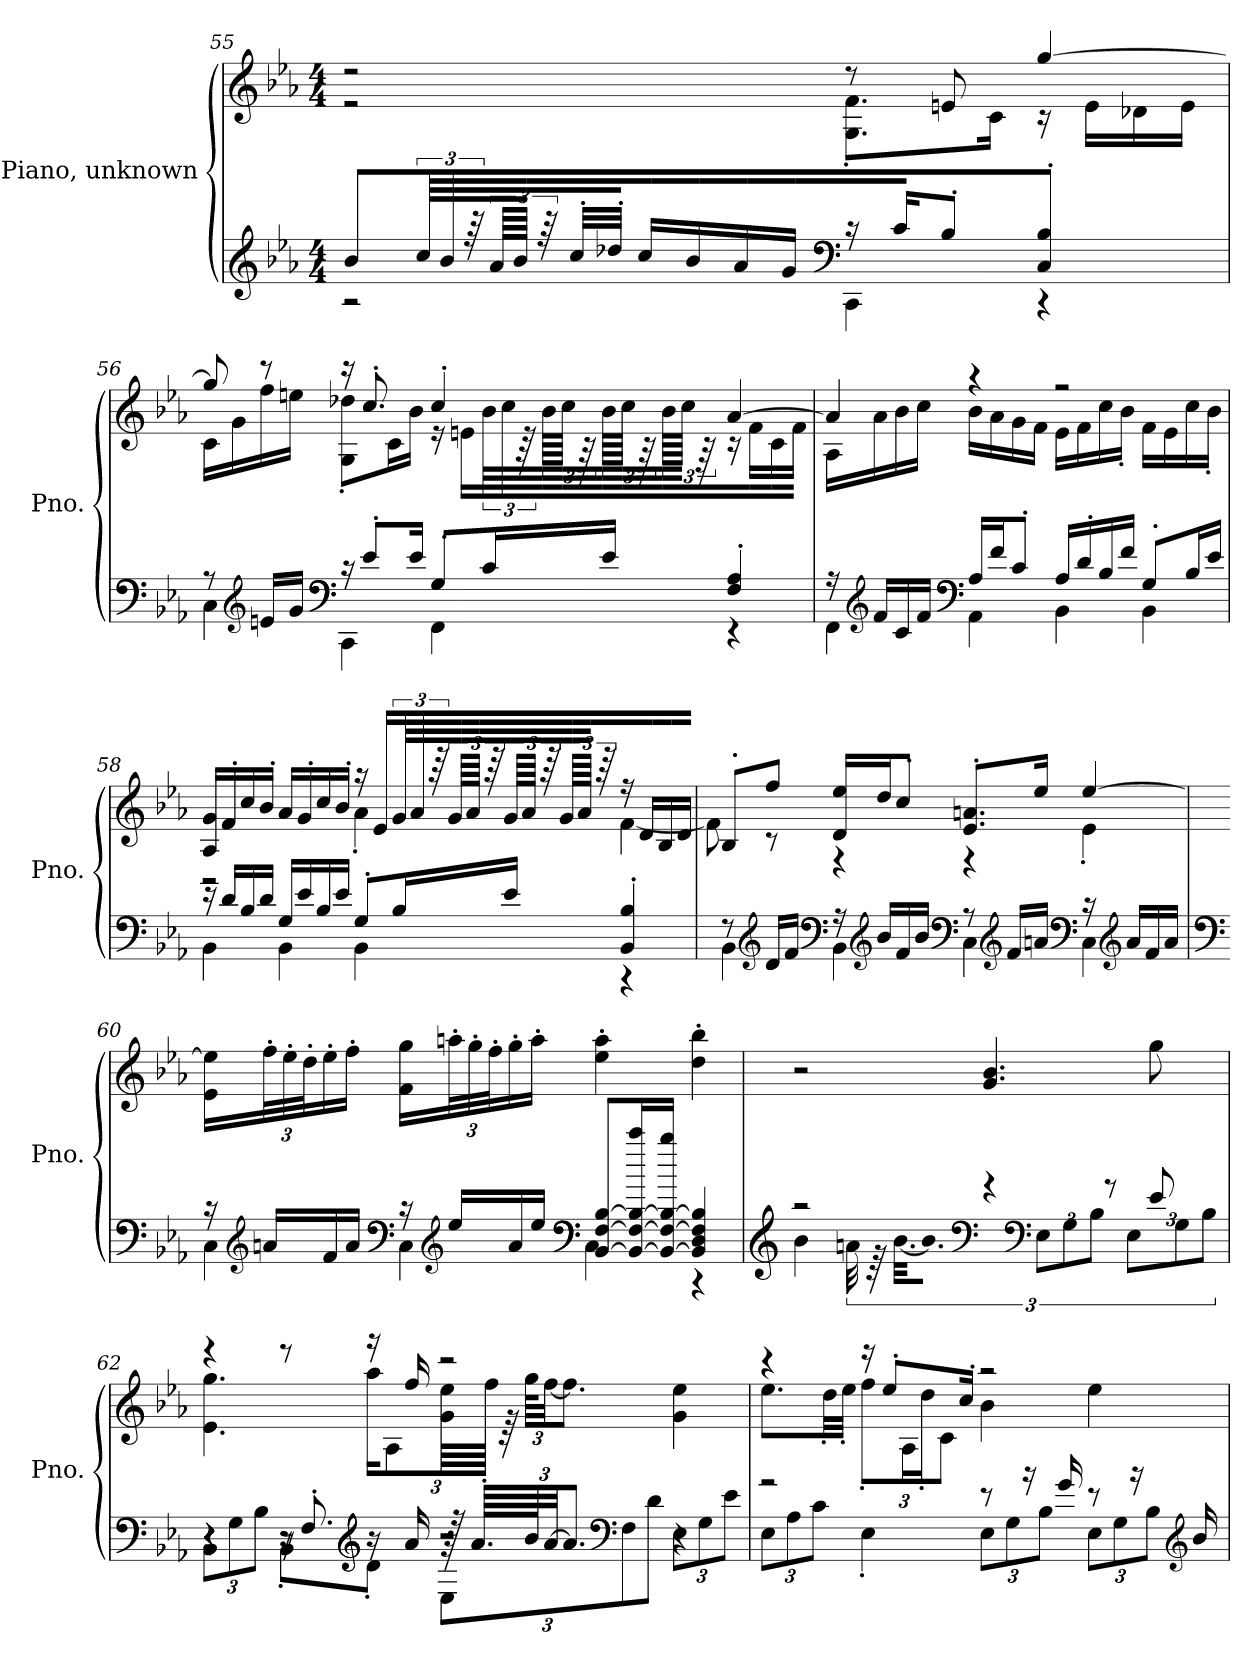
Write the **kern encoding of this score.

**kern	**kern
*part1	*part1
*staff2	*staff1
*I"Piano, unknown	*
*I'Pno.	*
!!LO:LB:g=z
*clefG2	*clefG2
*k[b-e-a-]	*k[b-e-a-]
*M4/4	*M4/4
=55	=55
*^	*^
8b-/L	2r	2r	2r
96cc/LLL	.	.	.
96b-/JJJJ	.	.	.
96r	.	.	.
96a-/LLLL	.	.	.
96b-/JJJJ	.	.	.
96r	.	.	.
32cc'/LLL	.	.	.
32dd-X'/JJJ	.	.	.
16cc/LL	.	.	.
16b-/	.	.	.
16a-/	.	.	.
16g/JJ	.	.	.
*clefF4	*	*	*
16r	4CC\	8r	8.G\' 8.f\'L
16c/KL	.	.	.
8B-'/J	.	8en/	.
.	.	.	16c\Jk
4C/' 4B-/'	4r	[4gg/	16r
.	.	.	16e\LL
.	.	.	16d-X\
.	.	.	16e\JJ
!!LO:LB:g=z	!!
=56	=56	=56	=56
8r	4C\	8gg/]	16c\LL
.	.	.	16g\
*clefG2	*	*	*
16en/LL	.	8r	16ff\
16g/JJ	.	.	16een\JJ
*clefF4	*	*	*
16r	4CC\	16r	8G\' 8dd-X\'L
8e'/L	.	8.cc'/	.
.	.	.	16c\L
16e/Jk	.	.	16b-\JJ
8G'/L	4FF\	4cc'/	16r
.	.	.	16en\LL
16c/L	.	.	96b-\LL
.	.	.	96cc\JJJJ
.	.	.	96r
.	.	.	96b-\LLLL
.	.	.	96cc\JJJJ
.	.	.	96r
16e/JJ	.	.	96b-\LLLL
.	.	.	96cc\JJJJ
.	.	.	96r
.	.	.	96b-\LLLL
.	.	.	96cc\JJJJ
.	.	.	96r
4F/' 4A-/'	4r	[4a-/	16r
.	.	.	16f\LL
.	.	.	16c\
.	.	.	16f\JJ
!!LO:LB:g=z	!!
=57	=57	=57	=57
16r	4FF\	4a-/]	16A-\LL
*clefG2	*	*	*
16f/LL	.	.	16a-\
16c/	.	.	16b-\
16f/JJ	.	.	16cc\JJ
*clefF4	*	*	*
16A-/LL	4AA-\	4r	16b-\LL
16f/J	.	.	16a-\
8c'/J	.	.	16g\
.	.	.	16f\JJ
16A-/LL	4BB-\	2r	16e-\LL
16d'/	.	.	16f\
16B-/	.	.	16cc\
16f/JJ	.	.	16b-'\JJ
8G'/L	4BB-\	.	16f\LL
.	.	.	16e-\
16B-/L	.	.	16cc\
16e-/JJ	.	.	16b-'\JJ
!!LO:LB:g=z	!!
=58	=58	=58	=58
16r	4BB-\	16A-/ 16g/LL	2r
16d/LL	.	16f'/	.
16B-/	.	16cc/	.
16d/JJ	.	16b-'/JJ	.
16G/LL	4BB-\	16a-/LL	.
16e-/	.	16g'/	.
16B-/	.	16cc/	.
16e-/JJ	.	16b-'/JJ	.
8G'/L	4BB-\	16r	4a-'\
.	.	16e-/LL	.
16B-/L	.	96g/LL	.
.	.	96a-/JJJJ	.
.	.	96r	.
.	.	96g/LLLL	.
.	.	96a-/JJJJ	.
.	.	96r	.
16e-/JJ	.	96g/LLLL	.
.	.	96a-/JJJJ	.
.	.	96r	.
.	.	96g/LLLL	.
.	.	96a-/JJJJ	.
.	.	96r	.
4BB-/' 4B-/'	4r	16r	[4f\
.	.	16d/LL	.
.	.	16B-/	.
.	.	16d/JJ	.
!!LO:LB:g=z	!!
=59	=59	=59	=59
8r	4BB-\	8B-'/L	8f\]
*clefG2	*	*	*
16d/LL	.	8ff/J	8r
16f/JJ	.	.	.
*clefF4	*	*	*
16r	4BB-\	16d/ 16ee-/LL	4r
*clefG2	*	*	*
16b-/LL	.	16dd/J	.
16f/	.	8cc'/J	.
16b-/JJ	.	.	.
*clefF4	*	*	*
8r	4C\	8.e-/' 8.an/'L	4r
*clefG2	*	*	*
16f/LL	.	.	.
16an/JJ	.	16ee-/Jk	.
*clefF4	*	*	*
16r	4C\	[4ee-/	4e-'\
*clefG2	*	*	*
16a/LL	.	.	.
16f/	.	.	.
16a/JJ	.	.	.
*	*	*v	*v
!!LO:PB:g=z
=60	=60	=60
*clefF4	*	*
16r	4C\	16e-\ 16ee-\]LL
*clefG2	*	*
*	*	*Xbrackettup
16an/LL	.	48ff'\L
.	.	48ee-'\
.	.	48dd'\J
16f/	.	16ee-'\
16a/JJ	.	16ff'\JJ
*clefF4	*	*
16r	4C\	16f\ 16gg\LL
*clefG2	*	*
16ee-/LL	.	48aan'\L
.	.	48gg'\
.	.	48ff'\J
16a/	.	16gg'\
16ee-/JJ	.	16aa'\JJ
*clefF4	*	*
[8BB-/ [8F/ [8B-/L	4C\	4ee-\' 4aa\'
16BB-/_ 16F/_ 16B-/_ 16ccc/L	.	.
16BB-/_ 16F/_ 16B-/_ 16bb-/JJ	.	.
4BB-/] 4D/ 4F/] 4B-/]	4r	4dd\' 4bb-\'
=61	=61	=61
*clefG2	*	*
2r	4b-\	2r
.	48an\	.
.	96r	.
.	[48.b-\KKL	.
.	8.b-\J]	.
*clefF4	*	*
*	*Xbrackettup	*
4r	12E-\L	4.g/ 4.b-/
.	12G\	.
.	12B-\J	.
8r	12E-\L	.
.	12G\	.
8e-/	.	8gg\
.	12B-\J	.
!!LO:LB:g=z
=62	=62	=62
*	*^	*^
4r	12BB-\L	4r	4r	4.e-\ 4.gg\
.	12G\	.	.	.
.	12B-\J	.	.	.
8r	8BB-'\L	16r	8r	.
.	.	8.F'/	.	.
*clefG2	*	*	*	*
16r	8d'\J	.	16r	24aa-\KL
.	.	.	.	12A-\
16a-/	.	.	16ff/	.
*	*	*	*	*brackettup
128r	12E-\L	2r	2r	96g\ 96ee-\LLL
64.a-'/LLLL	.	.	.	.
.	.	.	.	96ff\JJJJ
.	.	.	.	96r
*	*	*	*	*Xbrackettup
96b-/J	.	.	.	96gg\KLLL
[48a-/JJ	.	.	.	[48ff\JJ
8.a-/J]	.	.	.	8.ff\J]
*clefF4	*	*	*	*
.	12F\	.	.	.
.	12d\J	.	.	.
4r	12E-\L	.	.	4g\ 4ee-\
.	12G\	.	.	.
.	12e-\J	.	.	.
*	*v	*v	*	*
!!LO:LB:g=z	!!
=63	=63	=63	=63
2r	12E-\L	4r	8.ee-\L
.	12A-\	.	.
.	12c\J	.	.
.	.	.	32dd'\LL
.	.	.	32ee-'\JJJ
.	4E-'\	16r	12ff'\L
.	.	8ee-'/L	.
.	.	.	24A-\L
.	.	.	24dd'\J
.	.	.	12c\J
.	.	16cc'/Jk	.
8r	12E-\L	2r	4b-\
.	12G\	.	.
16r	.	.	.
.	12B-\J	.	.
16g/	.	.	.
8r	12E-\L	.	4ee-\
.	12G\	.	.
16r	.	.	.
.	12B-\J	.	.
*clefG2	*	*	*
16b-/	.	.	.
*v	*v	*	*
*	*v	*v
=	=
*-	*-
